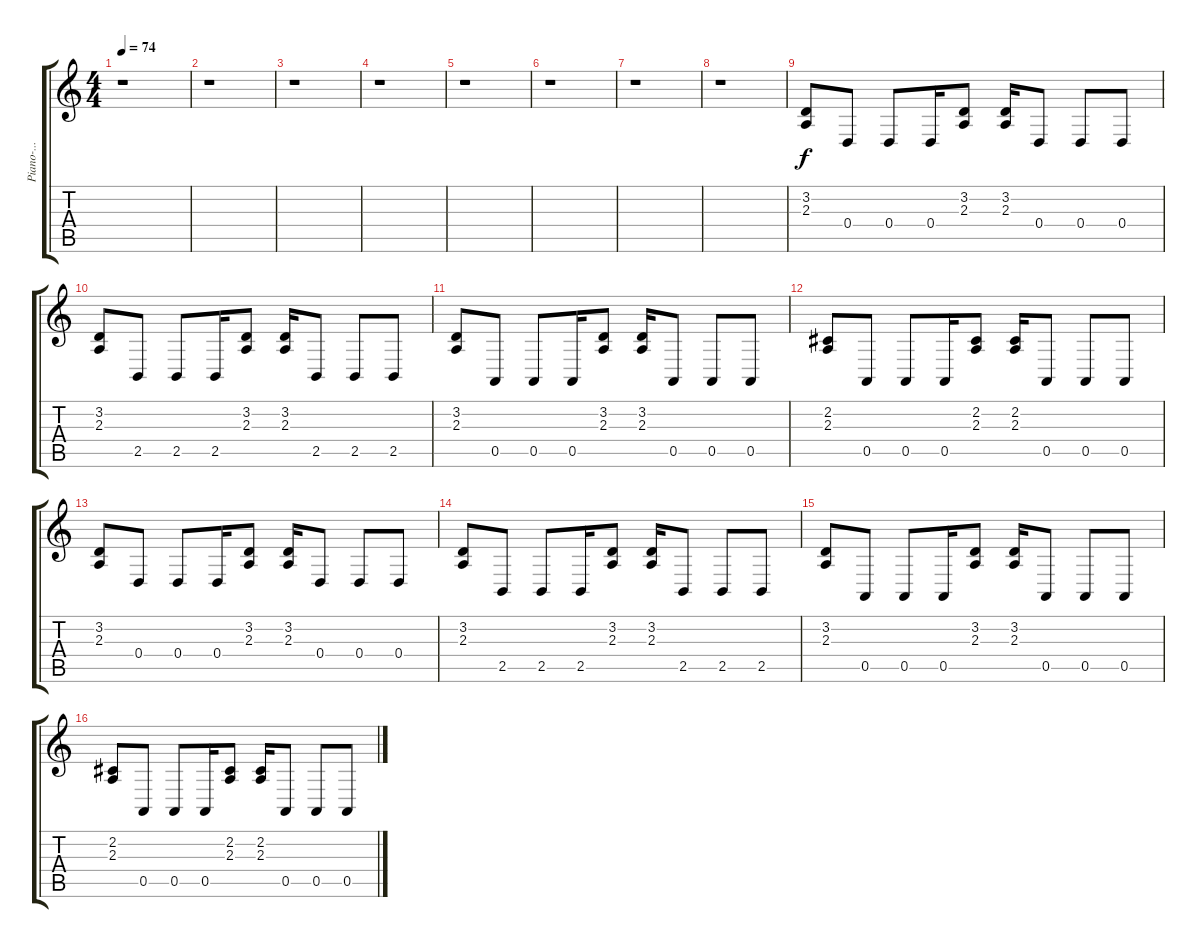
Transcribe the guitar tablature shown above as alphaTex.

\track ("Piano-..." "Piano-...") {instrument brightacousticpiano}
\staff {score tabs}
\tuning (E4 B3 G3 D3 A2 E2) {hide}
\ts (4 4)
\tempo 74
\clef g2
\ks c
r.1{dy f} |
r.1 |
r.1 |
r.1 |
r.1 |
r.1 |
r.1 |
r.1 |
(3.2 2.3).8 0.4.8 0.4.8 0.4.16 (3.2 2.3).8 (3.2 2.3).16 0.4.8 0.4.8 0.4.8 |
(3.2 2.3).8 2.5.8 2.5.8 2.5.16 (3.2 2.3).8 (3.2 2.3).16 2.5.8 2.5.8 2.5.8 |
(3.2 2.3).8 0.5.8 0.5.8 0.5.16 (3.2 2.3).8 (3.2 2.3).16 0.5.8 0.5.8 0.5.8 |
(2.2 2.3).8 0.5.8 0.5.8 0.5.16 (2.2 2.3).8 (2.2 2.3).16 0.5.8 0.5.8 0.5.8 |
(3.2 2.3).8 0.4.8 0.4.8 0.4.16 (3.2 2.3).8 (3.2 2.3).16 0.4.8 0.4.8 0.4.8 |
(3.2 2.3).8 2.5.8 2.5.8 2.5.16 (3.2 2.3).8 (3.2 2.3).16 2.5.8 2.5.8 2.5.8 |
(3.2 2.3).8 0.5.8 0.5.8 0.5.16 (3.2 2.3).8 (3.2 2.3).16 0.5.8 0.5.8 0.5.8 |
(2.2 2.3).8 0.5.8 0.5.8 0.5.16 (2.2 2.3).8 (2.2 2.3).16 0.5.8 0.5.8 0.5.8
